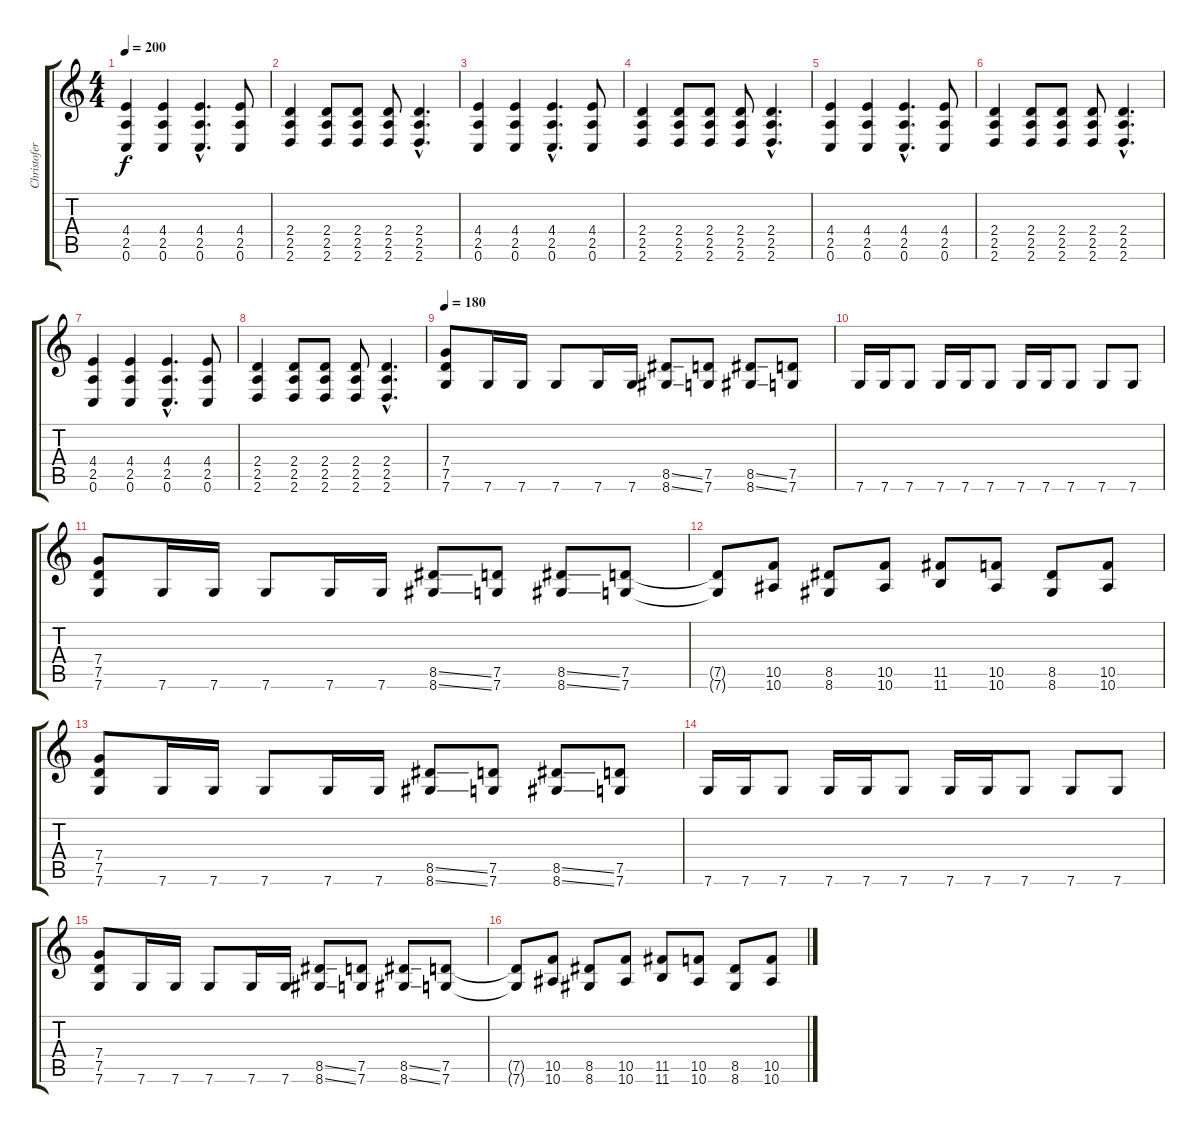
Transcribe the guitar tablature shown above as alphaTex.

\track ("Christofer Johnsson" "Christofer") {instrument distortionguitar}
\staff {score tabs}
\tuning (D4 A3 F3 C3 G2 C2) {hide}
\ts (4 4)
\tempo 200
\clef g2
\ks c
(4.4 2.5 0.6).4{dy f} (4.4 2.5 0.6).4 (4.4{hac} 2.5{hac} 0.6{hac}).4{d} (4.4 2.5 0.6).8 |
(2.4 2.5 2.6).4 (2.4 2.5 2.6).8 (2.4 2.5 2.6).8 (2.4 2.5 2.6).8 (2.4{hac} 2.5{hac} 2.6{hac}).4{d} |
(4.4 2.5 0.6).4 (4.4 2.5 0.6).4 (4.4{hac} 2.5{hac} 0.6{hac}).4{d} (4.4 2.5 0.6).8 |
(2.4 2.5 2.6).4 (2.4 2.5 2.6).8 (2.4 2.5 2.6).8 (2.4 2.5 2.6).8 (2.4{hac} 2.5{hac} 2.6{hac}).4{d} |
(4.4 2.5 0.6).4 (4.4 2.5 0.6).4 (4.4{hac} 2.5{hac} 0.6{hac}).4{d} (4.4 2.5 0.6).8 |
(2.4 2.5 2.6).4 (2.4 2.5 2.6).8 (2.4 2.5 2.6).8 (2.4 2.5 2.6).8 (2.4{hac} 2.5{hac} 2.6{hac}).4{d} |
(4.4 2.5 0.6).4 (4.4 2.5 0.6).4 (4.4{hac} 2.5{hac} 0.6{hac}).4{d} (4.4 2.5 0.6).8 |
(2.4 2.5 2.6).4 (2.4 2.5 2.6).8 (2.4 2.5 2.6).8 (2.4 2.5 2.6).8 (2.4{hac} 2.5{hac} 2.6{hac}).4{d} |
\tempo 180
(7.4 7.5 7.6).8 7.6.16 7.6.16 7.6.8 7.6.16 7.6.16 (8.5{ss} 8.6{ss}).8 (7.5 7.6).8 (8.5{ss} 8.6{ss}).8 (7.5 7.6).8 |
7.6.16 7.6.16 7.6.8 7.6.16 7.6.16 7.6.8 7.6.16 7.6.16 7.6.8 7.6.8 7.6.8 |
(7.4 7.5 7.6).8 7.6.16 7.6.16 7.6.8 7.6.16 7.6.16 (8.5{ss} 8.6{ss}).8 (7.5 7.6).8 (8.5{ss} 8.6{ss}).8 (7.5 7.6).8 |
(7.5{t} 7.6{t}).8 (10.5 10.6).8 (8.5 8.6).8 (10.5 10.6).8 (11.5 11.6).8 (10.5 10.6).8 (8.5 8.6).8 (10.5 10.6).8 |
(7.4 7.5 7.6).8 7.6.16 7.6.16 7.6.8 7.6.16 7.6.16 (8.5{ss} 8.6{ss}).8 (7.5 7.6).8 (8.5{ss} 8.6{ss}).8 (7.5 7.6).8 |
7.6.16 7.6.16 7.6.8 7.6.16 7.6.16 7.6.8 7.6.16 7.6.16 7.6.8 7.6.8 7.6.8 |
(7.4 7.5 7.6).8 7.6.16 7.6.16 7.6.8 7.6.16 7.6.16 (8.5{ss} 8.6{ss}).8 (7.5 7.6).8 (8.5{ss} 8.6{ss}).8 (7.5 7.6).8 |
(7.5{t} 7.6{t}).8 (10.5 10.6).8 (8.5 8.6).8 (10.5 10.6).8 (11.5 11.6).8 (10.5 10.6).8 (8.5 8.6).8 (10.5 10.6).8
